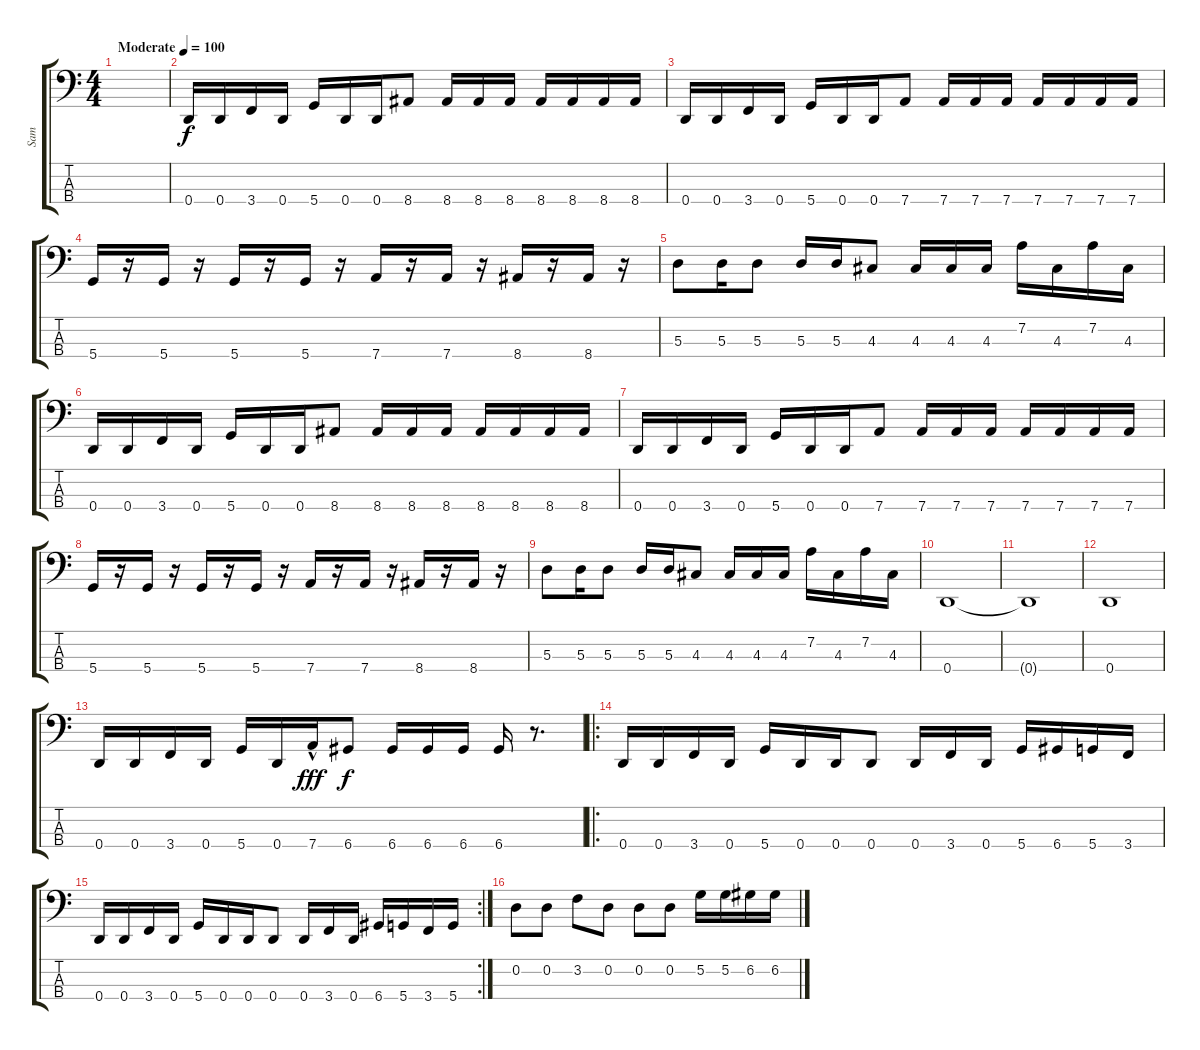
\track ("Sam" "Sam") {instrument electricbasspick}
\staff {score tabs}
\tuning (G2 D2 A1 D1) {hide}
\ts (4 4)
\tempo (100 "Moderate")
\clef f4
\ks c
|
0.4.16 0.4.16 3.4.16 0.4.16 5.4.16 0.4.16 0.4.16 8.4.8 8.4.16 8.4.16 8.4.16 8.4.16 8.4.16 8.4.16 8.4.16 |
0.4.16 0.4.16 3.4.16 0.4.16 5.4.16 0.4.16 0.4.16 7.4.8 7.4.16 7.4.16 7.4.16 7.4.16 7.4.16 7.4.16 7.4.16 |
5.4.16 r.16 5.4.16 r.16 5.4.16 r.16 5.4.16 r.16 7.4.16 r.16 7.4.16 r.16 8.4.16 r.16 8.4.16 r.16 |
5.3.8 5.3.16 5.3.8 5.3.16 5.3.16 4.3.8 4.3.16 4.3.16 4.3.16 7.2.16 4.3.16 7.2.16 4.3.16 |
0.4.16 0.4.16 3.4.16 0.4.16 5.4.16 0.4.16 0.4.16 8.4.8 8.4.16 8.4.16 8.4.16 8.4.16 8.4.16 8.4.16 8.4.16 |
0.4.16 0.4.16 3.4.16 0.4.16 5.4.16 0.4.16 0.4.16 7.4.8 7.4.16 7.4.16 7.4.16 7.4.16 7.4.16 7.4.16 7.4.16 |
5.4.16 r.16 5.4.16 r.16 5.4.16 r.16 5.4.16 r.16 7.4.16 r.16 7.4.16 r.16 8.4.16 r.16 8.4.16 r.16 |
5.3.8 5.3.16 5.3.8 5.3.16 5.3.16 4.3.8 4.3.16 4.3.16 4.3.16 7.2.16 4.3.16 7.2.16 4.3.16 |
0.4.1 |
0.4{t}.1 |
0.4.1 |
0.4.16{volume 6} 0.4.16{volume 16} 3.4.16 0.4.16 5.4.16 0.4.16 7.4{hac}.16{dy fff} 6.4.8{dy f} 6.4.16 6.4.16 6.4.16 6.4.16 r.8{d} |
\ro
0.4.16 0.4.16 3.4.16 0.4.16 5.4.16 0.4.16 0.4.16 0.4.8 0.4.16 3.4.16 0.4.16 5.4.16 6.4.16 5.4.16 3.4.16 |
\rc 2
0.4.16 0.4.16 3.4.16 0.4.16 5.4.16 0.4.16 0.4.16 0.4.8 0.4.16 3.4.16 0.4.16 6.4.16 5.4.16 3.4.16 5.4.16 |
0.2.8 0.2.8 3.2.8 0.2.8 0.2.8 0.2.8 5.2.16 5.2.16 6.2.16 6.2.16
